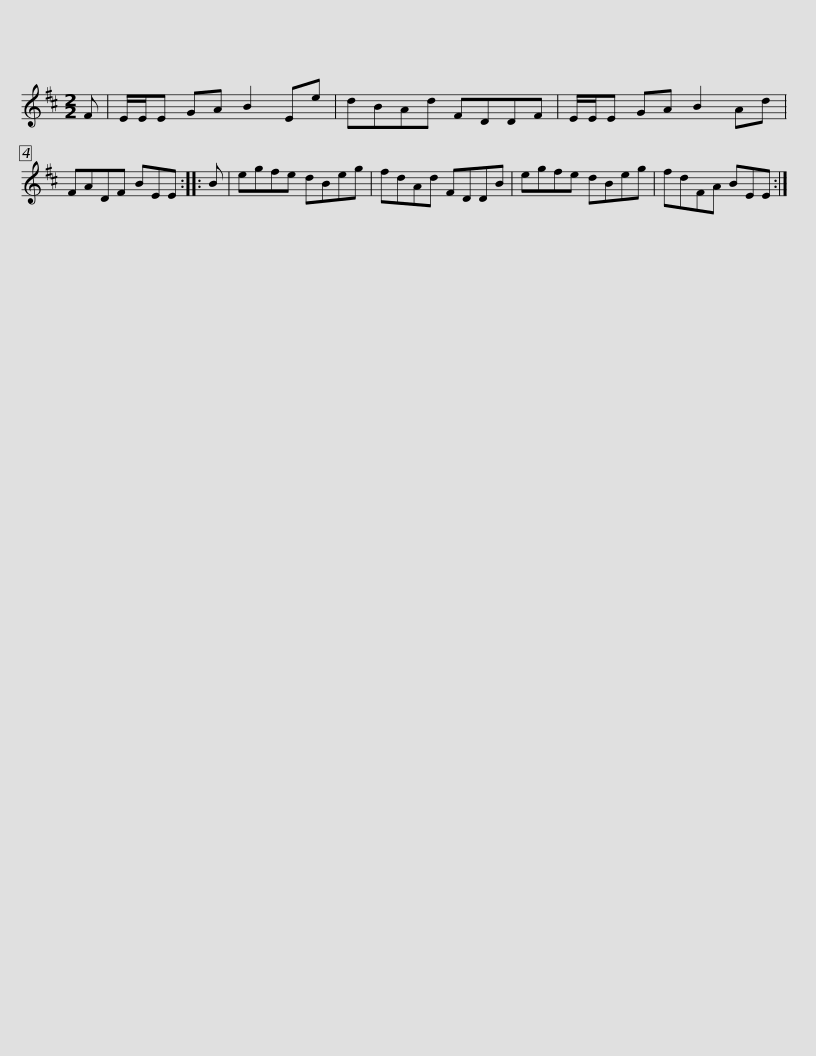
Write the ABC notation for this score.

X:1
L:1/8
M:2/2
I:linebreak $
K:D
V:1 treble
V:1
 F | E/E/E GA B2 Ee | dBAd FDDF | E/E/E GA B2 Ad | FADF BEE :: %5
 B | egfe dBeg |$ fdAd FDDB | egfe dBeg | fdFA BEE :| %10
